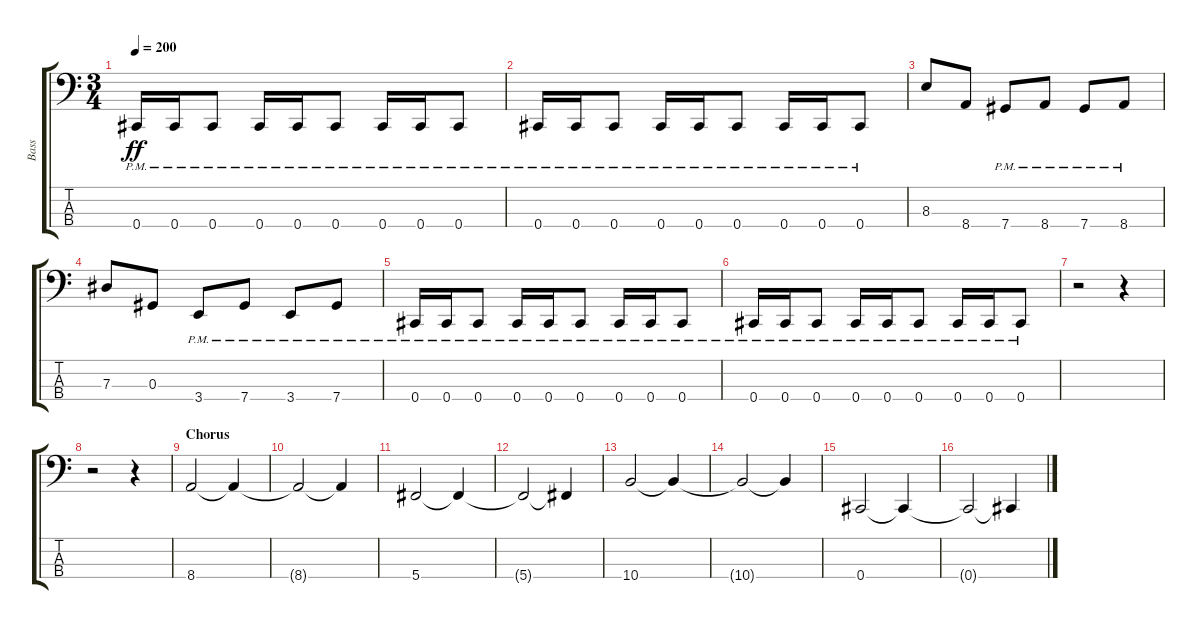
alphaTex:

\track ("Bass" "Bass") {instrument electricbassfinger}
\staff {score tabs}
\tuning (Gb2 Db2 Ab1 Db1) {hide}
\ts (3 4)
\tempo 200
\clef f4
\ks c
0.4{pm}.16{dy ff} 0.4{pm}.16 0.4{pm}.8 0.4{pm}.16 0.4{pm}.16 0.4{pm}.8 0.4{pm}.16 0.4{pm}.16 0.4{pm}.8 |
0.4{pm}.16 0.4{pm}.16 0.4{pm}.8 0.4{pm}.16 0.4{pm}.16 0.4{pm}.8 0.4{pm}.16 0.4{pm}.16 0.4{pm}.8 |
8.3.8 8.4.8 7.4{pm}.8 8.4{pm}.8 7.4{pm}.8 8.4{pm}.8 |
7.3.8 0.3.8 3.4{pm}.8 7.4{pm}.8 3.4{pm}.8 7.4{pm}.8 |
0.4{pm}.16 0.4{pm}.16 0.4{pm}.8 0.4{pm}.16 0.4{pm}.16 0.4{pm}.8 0.4{pm}.16 0.4{pm}.16 0.4{pm}.8 |
0.4{pm}.16 0.4{pm}.16 0.4{pm}.8 0.4{pm}.16 0.4{pm}.16 0.4{pm}.8 0.4{pm}.16 0.4{pm}.16 0.4{pm}.8 |
r.2 r.4 |
r.2 r.4 |
\section ("" "Chorus")
8.4.2 8.4{t}.4 |
8.4{t}.2 8.4{t}.4 |
5.4.2 5.4{t}.4 |
5.4{t}.2 5.4{t}.4 |
10.4.2 10.4{t}.4 |
10.4{t}.2 10.4{t}.4 |
0.4.2 0.4{t}.4 |
0.4{t}.2 0.4{t}.4
